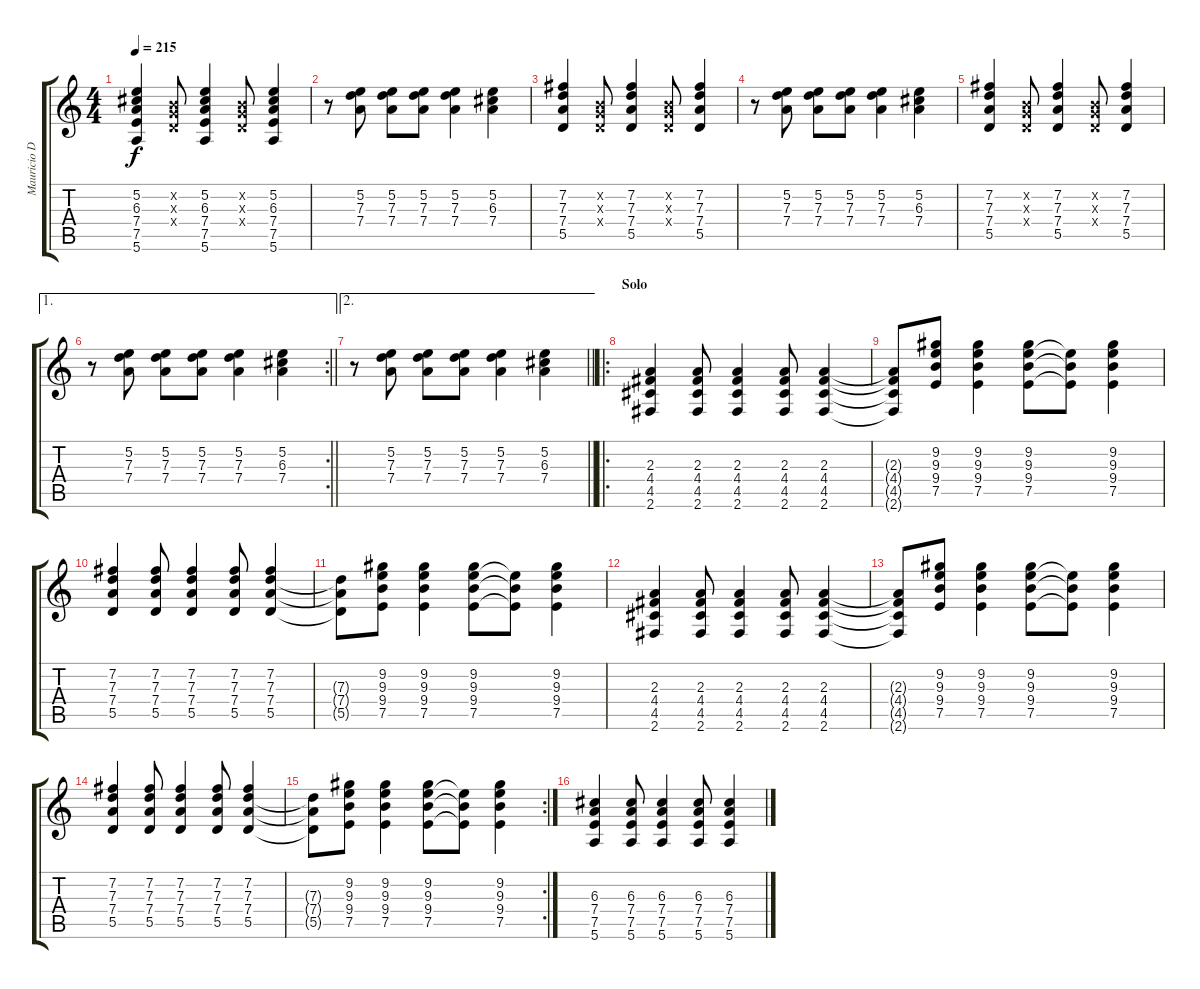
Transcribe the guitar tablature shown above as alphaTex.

\track ("Mauricio Duran" "Mauricio D") {instrument electricguitarclean}
\staff {score tabs}
\tuning (E4 B3 G3 D3 A2 E2) {hide}
\ts (4 4)
\tempo 215
\clef g2
\ks c
(5.2 6.3 7.4 7.5 5.6).4{dy f} (0.2{x} 0.3{x} 0.4{x}).8 (5.2 6.3 7.4 7.5 5.6).4 (0.2{x} 0.3{x} 0.4{x}).8 (5.2 6.3 7.4 7.5 5.6).4 |
r.8 (5.2 7.3 7.4).8 (5.2 7.3 7.4).8 (5.2 7.3 7.4).8 (5.2 7.3 7.4).4 (5.2 6.3 7.4).4 |
(7.2 7.3 7.4 5.5).4 (0.2{x} 0.3{x} 0.4{x}).8 (7.2 7.3 7.4 5.5).4 (0.2{x} 0.3{x} 0.4{x}).8 (7.2 7.3 7.4 5.5).4 |
r.8 (5.2 7.3 7.4).8 (5.2 7.3 7.4).8 (5.2 7.3 7.4).8 (5.2 7.3 7.4).4 (5.2 6.3 7.4).4 |
(7.2 7.3 7.4 5.5).4 (0.2{x} 0.3{x} 0.4{x}).8 (7.2 7.3 7.4 5.5).4 (0.2{x} 0.3{x} 0.4{x}).8 (7.2 7.3 7.4 5.5).4 |
\ae 1
\rc 2
\barLineRight lightlight
r.8 (5.2 7.3 7.4).8 (5.2 7.3 7.4).8 (5.2 7.3 7.4).8 (5.2 7.3 7.4).4 (5.2 6.3 7.4).4 |
\ae 2
\barLineRight lightlight
r.8 (5.2 7.3 7.4).8 (5.2 7.3 7.4).8 (5.2 7.3 7.4).8 (5.2 7.3 7.4).4 (5.2 6.3 7.4).4 |
\ro
\section ("" "Solo")
(2.3 4.4 4.5 2.6).4{instrument acousticguitarsteel} (2.3 4.4 4.5 2.6).8 (2.3 4.4 4.5 2.6).4 (2.3 4.4 4.5 2.6).8 (2.3 4.4 4.5 2.6).4 |
(2.3{t} 4.4{t} 4.5{t} 2.6{t}).8 (9.2 9.3 9.4 7.5).8 (9.2 9.3 9.4 7.5).4 (9.2 9.3 9.4 7.5).8 (9.3{t} 9.4{t} 7.5{t}).8 (9.2 9.3 9.4 7.5).4 |
(7.2 7.3 7.4 5.5).4{instrument acousticguitarsteel} (7.2 7.3 7.4 5.5).8 (7.2 7.3 7.4 5.5).4 (7.2 7.3 7.4 5.5).8 (7.2 7.3 7.4 5.5).4 |
(7.3{t} 7.4{t} 5.5{t}).8 (9.2 9.3 9.4 7.5).8 (9.2 9.3 9.4 7.5).4 (9.2 9.3 9.4 7.5).8 (9.3{t} 9.4{t} 7.5{t}).8 (9.2 9.3 9.4 7.5).4 |
(2.3 4.4 4.5 2.6).4{instrument acousticguitarsteel} (2.3 4.4 4.5 2.6).8 (2.3 4.4 4.5 2.6).4 (2.3 4.4 4.5 2.6).8 (2.3 4.4 4.5 2.6).4 |
(2.3{t} 4.4{t} 4.5{t} 2.6{t}).8 (9.2 9.3 9.4 7.5).8 (9.2 9.3 9.4 7.5).4 (9.2 9.3 9.4 7.5).8 (9.3{t} 9.4{t} 7.5{t}).8 (9.2 9.3 9.4 7.5).4 |
(7.2 7.3 7.4 5.5).4{instrument acousticguitarsteel} (7.2 7.3 7.4 5.5).8 (7.2 7.3 7.4 5.5).4 (7.2 7.3 7.4 5.5).8 (7.2 7.3 7.4 5.5).4 |
\rc 2
(7.3{t} 7.4{t} 5.5{t}).8 (9.2 9.3 9.4 7.5).8 (9.2 9.3 9.4 7.5).4 (9.2 9.3 9.4 7.5).8 (9.3{t} 9.4{t} 7.5{t}).8 (9.2 9.3 9.4 7.5).4 |
(6.3 7.4 7.5 5.6).4{instrument acousticguitarsteel} (6.3 7.4 7.5 5.6).8 (6.3 7.4 7.5 5.6).4 (6.3 7.4 7.5 5.6).8 (6.3 7.4 7.5 5.6).4
